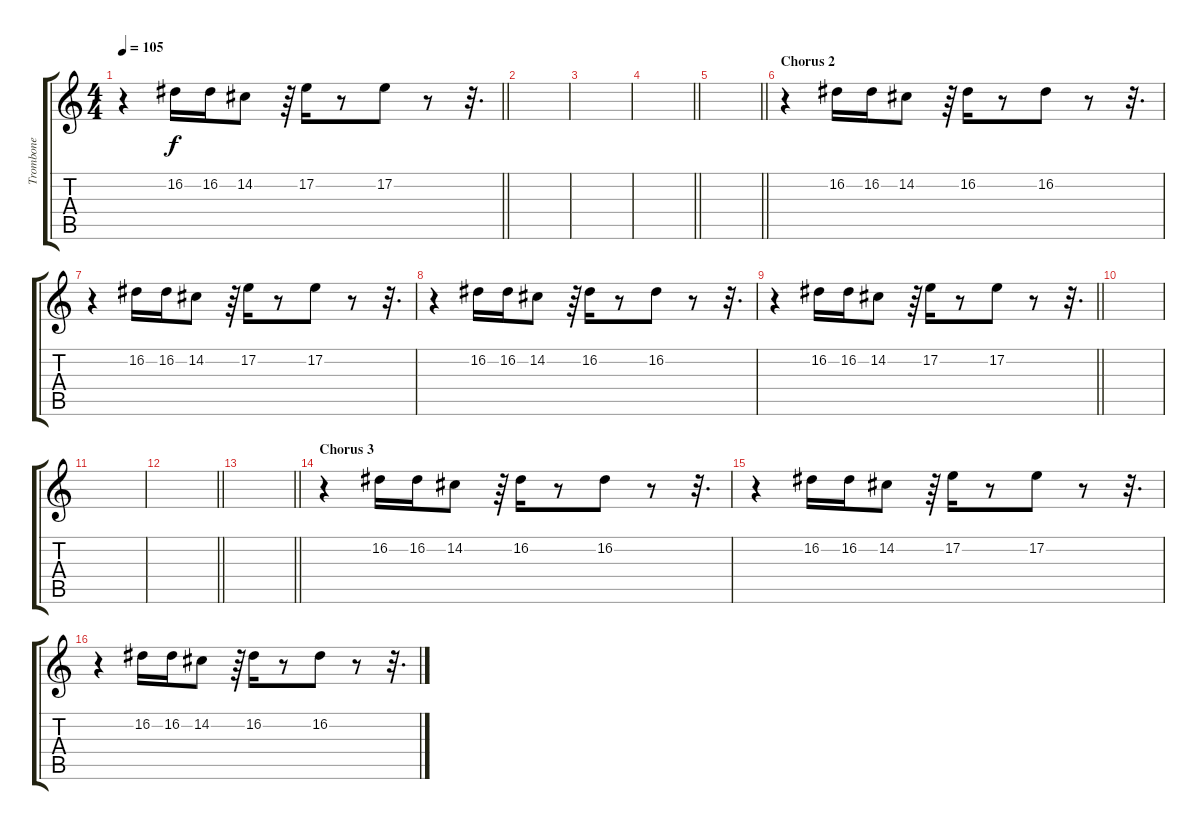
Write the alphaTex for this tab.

\track ("Trombone" "Trombone") {instrument trombone}
\staff {score tabs}
\tuning (E4 B3 G3 D3 A2 E2) {hide}
\ts (4 4)
\tempo 105
\clef g2
\barLineRight lightlight
\ks c
r.4{dy f} 16.2.16 16.2.16 14.2.8 r.64 17.2.16 r.8 17.2.8 r.8 r.32{d} |
|
|
\barLineRight lightlight
|
\barLineRight lightlight
|
\section ("" "Chorus 2")
r.4 16.2.16 16.2.16 14.2.8 r.64 16.2.16 r.8 16.2.8 r.8 r.32{d} |
r.4 16.2.16 16.2.16 14.2.8 r.64 17.2.16 r.8 17.2.8 r.8 r.32{d} |
r.4 16.2.16 16.2.16 14.2.8 r.64 16.2.16 r.8 16.2.8 r.8 r.32{d} |
\barLineRight lightlight
r.4 16.2.16 16.2.16 14.2.8 r.64 17.2.16 r.8 17.2.8 r.8 r.32{d} |
|
|
\barLineRight lightlight
|
\barLineRight lightlight
|
\section ("" "Chorus 3")
r.4 16.2.16 16.2.16 14.2.8 r.64 16.2.16 r.8 16.2.8 r.8 r.32{d} |
r.4 16.2.16 16.2.16 14.2.8 r.64 17.2.16 r.8 17.2.8 r.8 r.32{d} |
r.4 16.2.16 16.2.16 14.2.8 r.64 16.2.16 r.8 16.2.8 r.8 r.32{d}
